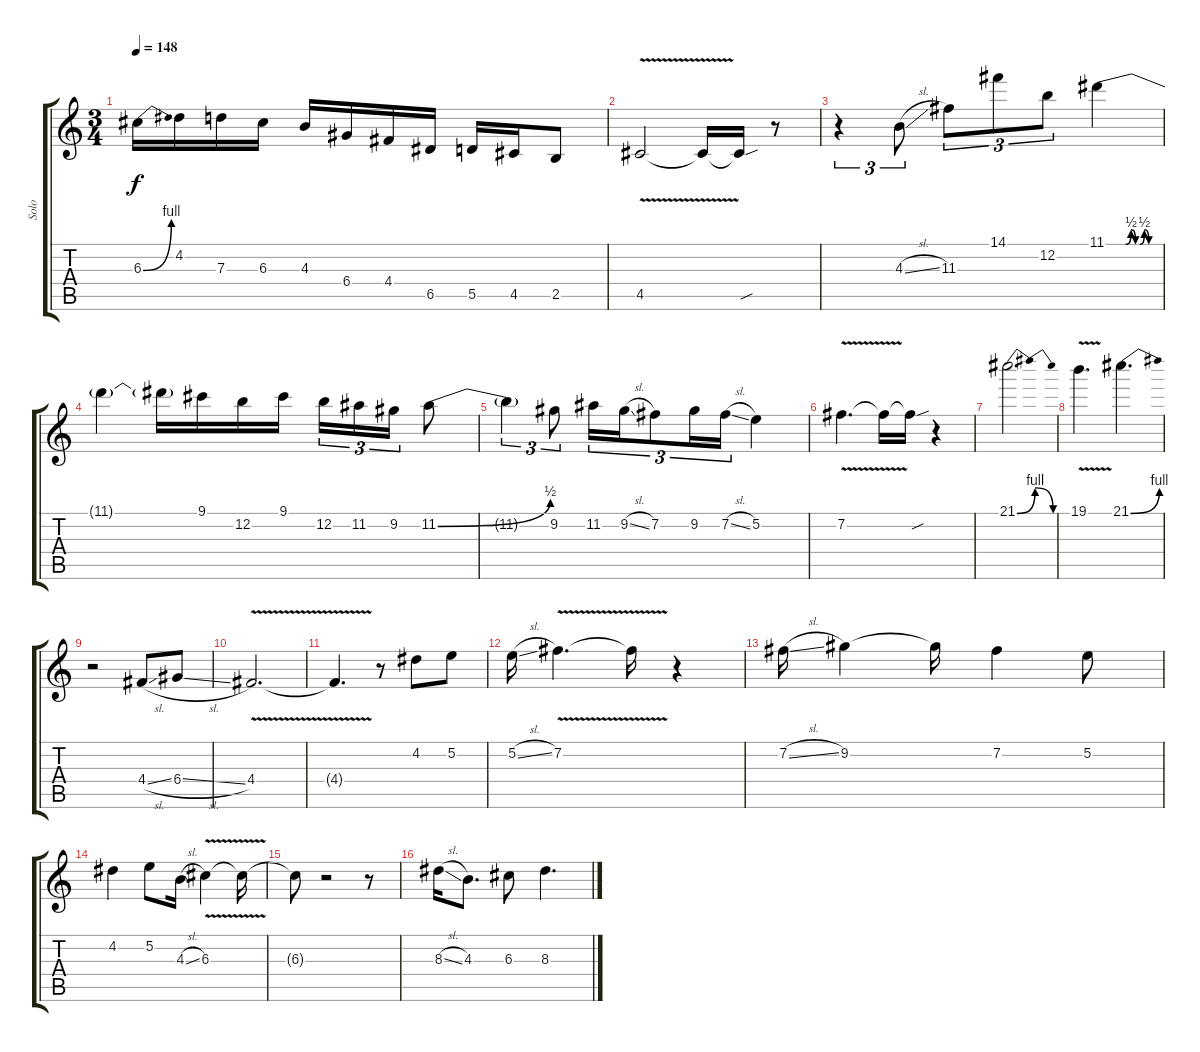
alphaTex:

\track ("Solo" "Solo") {instrument overdrivenguitar}
\staff {score tabs}
\tuning (E4 B3 G3 D3 A2 E2) {hide}
\ts (3 4)
\tempo 148
\clef g2
\ks c
6.3{be (bend 0 0 60 4)}.16{dy f} 4.2.16 7.3.16 6.3.16 4.3.16 6.4.16 4.4.16 6.5.16 5.5.16 4.5.16 2.5.8 |
4.5{v}.2 4.5{t}.16 4.5{sou t}.16 r.8 |
r.4{tu (3 2)} 4.3{sl}.8{tu (3 2)} 11.3.8{tu (3 2)} 14.1.8{tu (3 2)} 12.2.8{tu (3 2)} 11.1{be (custom 0 0 22 0 28 2 33 0 38 0 43 2 48 0 60 0)}.4 |
11.1{t}.4 11.1{t}.16 9.1.16 12.2.16 9.1.16 12.2.16{tu (3 2)} 11.2.16{tu (3 2)} 9.2.16{tu (3 2)} 11.2{be (bend 0 0 60 2)}.8 |
11.2{t}.4{tu (3 2)} 9.2.8{tu (3 2)} 11.2.16{tu (3 2)} 9.2{sl}.16{tu (3 2)} 7.2.8{tu (3 2)} 9.2.16{tu (3 2)} 7.2{sl}.16{tu (3 2)} 5.2.4 |
7.2{v}.4{d} 7.2{t}.16 7.2{sou t}.16 r.4 |
21.1{be (bendrelease 0 0 10 4 35 4 60 0)}.2{d} |
19.1{v}.4{d} 21.1{be (bend 0 0 60 4)}.4{d} |
r.2 4.4{sl}.8 6.4{sl}.8 |
4.4{v}.2{d} |
4.4{t}.4{d volume 0} r.8 4.2.8{volume 16} 5.2.8 |
5.2{sl}.16 7.2{v}.4{d} 7.2{t}.16 r.4 |
7.2{sl}.16 9.2.4 9.2{t}.16 7.2.4 5.2.8 |
4.2.4 5.2.8 4.3{sl}.16 6.3{v}.4 6.3{t}.16 |
6.3{t}.8 r.2 r.8 |
8.3{sl}.16 4.3.8{d} 6.3.8 8.3.4{d}
